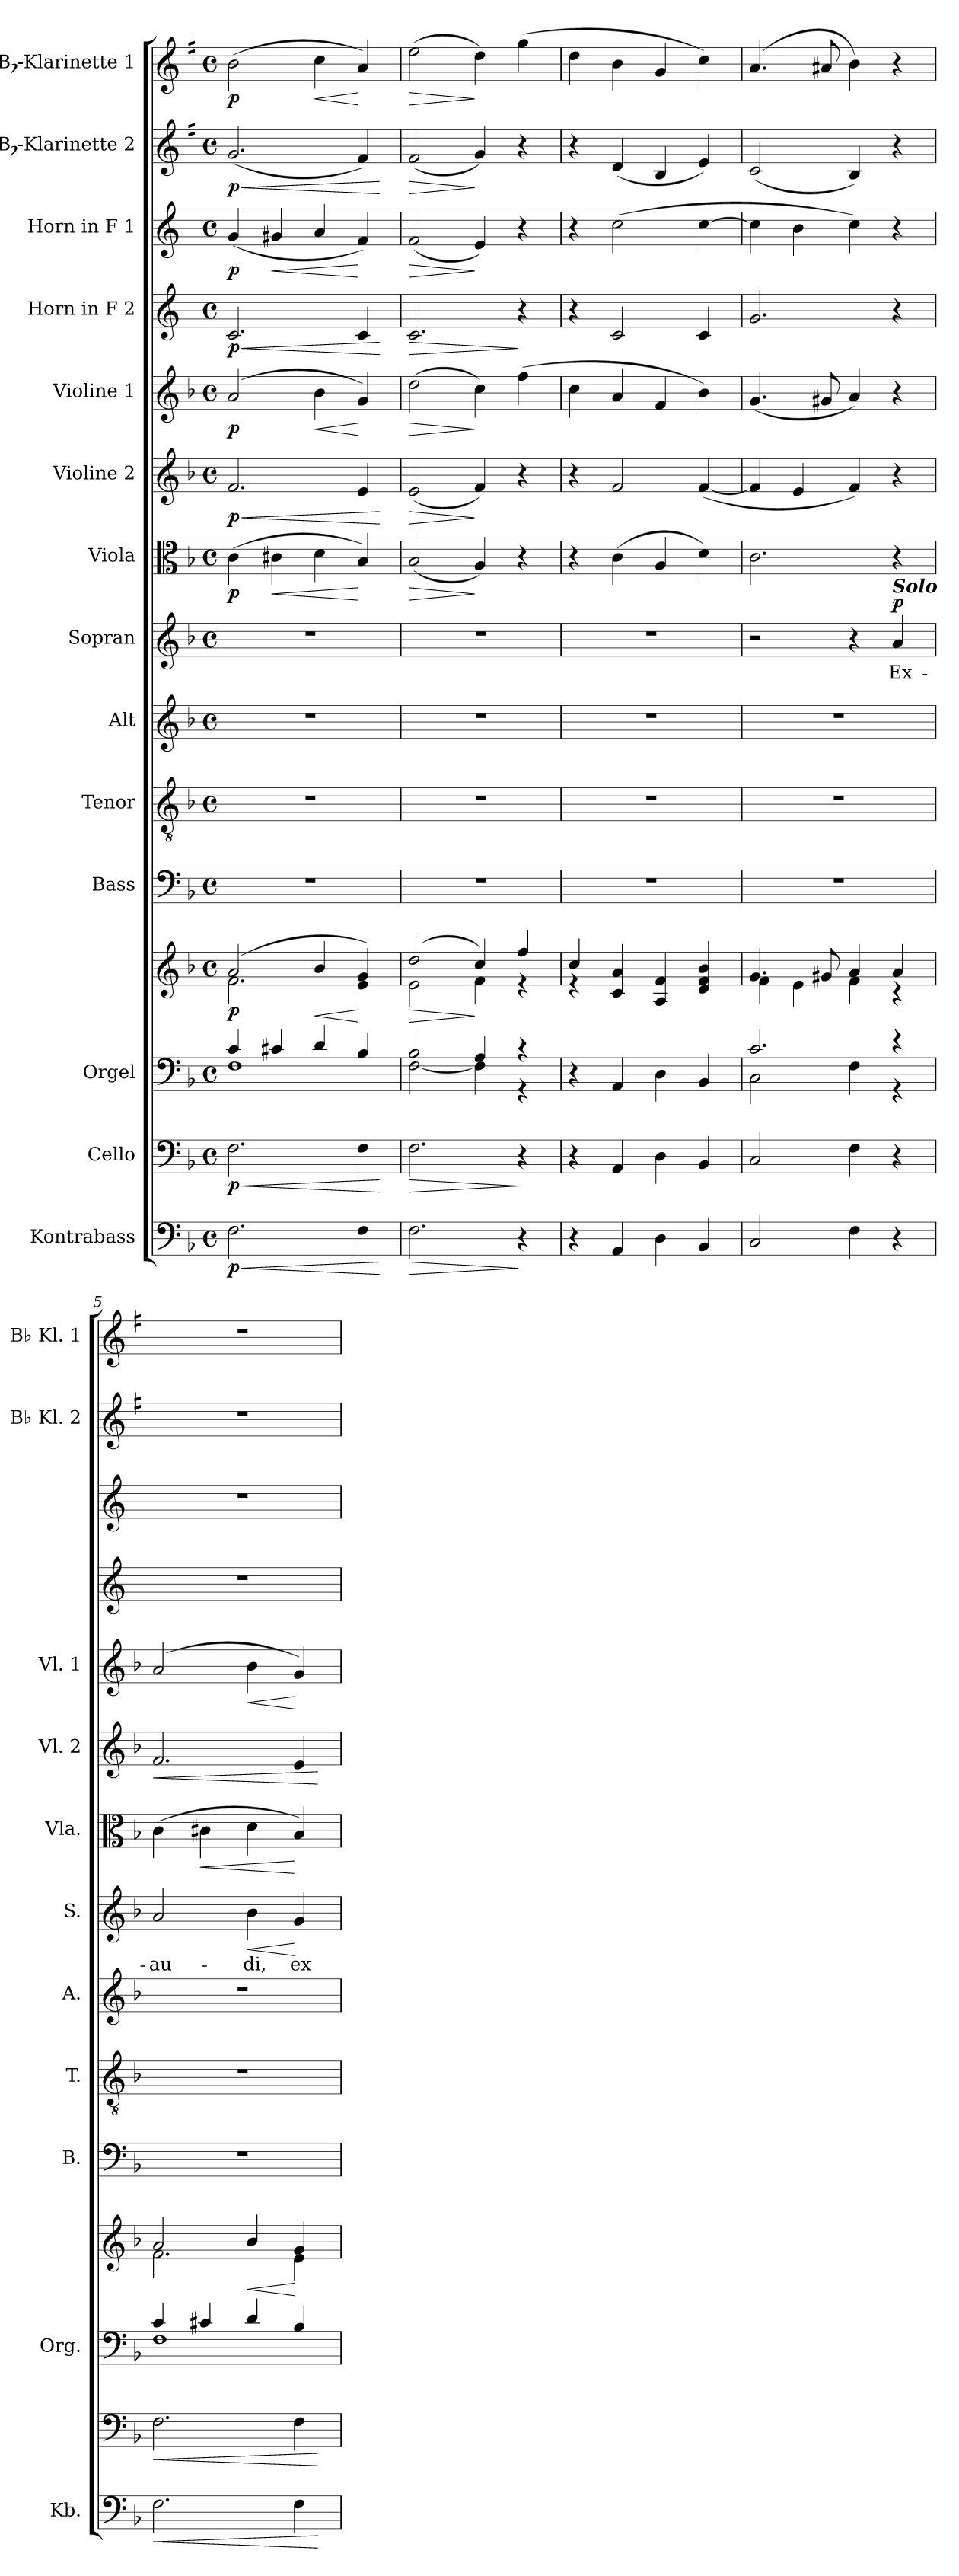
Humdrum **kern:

**kern	**dynam	**kern	**dynam	**kern	**kern	**dynam	**kern	**kern	**kern	**kern	**text	**dynam	**kern	**dynam	**kern	**dynam	**kern	**dynam	**kern	**dynam	**kern	**dynam	**kern	**dynam	**kern	**dynam
*part14	*part14	*part13	*part13	*part12	*part12	*part12	*part11	*part10	*part9	*part8	*part8	*part8	*part7	*part7	*part6	*part6	*part5	*part5	*part4	*part4	*part3	*part3	*part2	*part2	*part1	*part1
*staff15	*staff15	*staff14	*staff14	*staff13	*staff12	*staff12/13	*staff11	*staff10	*staff9	*staff8	*staff8	*staff8	*staff7	*staff7	*staff6	*staff6	*staff5	*staff5	*staff4	*staff4	*staff3	*staff3	*staff2	*staff2	*staff1	*staff1
*I"Kontrabass	*	*I"Cello	*	*I"Orgel	*	*	*I"Bass	*I"Tenor	*I"Alt	*I"Sopran	*	*	*I"Viola	*	*I"Violine 2	*	*I"Violine 1	*	*I"Horn in F 2	*	*I"Horn in F 1	*	*I"Bb-Klarinette 2	*	*I"Bb-Klarinette 1	*
*I'Kb.	*	*	*	*I'Org.	*	*	*I'B.	*I'T.	*I'A.	*I'S.	*	*	*I'Vla.	*	*I'Vl. 2	*	*I'Vl. 1	*	*	*	*	*	*I'Bb Kl. 2	*	*I'Bb Kl. 1	*
*clefF4	*	*clefF4	*	*clefF4	*clefG2	*	*clefF4	*clefGv2	*clefG2	*clefG2	*	*	*clefC3	*	*clefG2	*	*clefG2	*	*clefG2	*	*clefG2	*	*clefG2	*	*clefG2	*
*ITrd7c12	*	*	*	*	*	*	*	*	*	*	*	*	*	*	*	*	*	*	*ITrd4c7	*	*ITrd4c7	*	*ITrd1c2	*	*ITrd1c2	*
*k[b-]	*	*k[b-]	*	*k[b-]	*k[b-]	*	*k[b-]	*k[b-]	*k[b-]	*k[b-]	*	*	*k[b-]	*	*k[b-]	*	*k[b-]	*	*k[b-]	*	*k[b-]	*	*k[b-]	*	*k[b-]	*
*F:	*	*F:	*	*F:	*F:	*	*F:	*F:	*F:	*F:	*	*	*F:	*	*F:	*	*F:	*	*F:	*	*F:	*	*F:	*	*F:	*
*M4/4	*	*M4/4	*	*M4/4	*M4/4	*	*M4/4	*M4/4	*M4/4	*M4/4	*	*	*M4/4	*	*M4/4	*	*M4/4	*	*M4/4	*	*M4/4	*	*M4/4	*	*M4/4	*
*met(c)	*	*met(c)	*	*met(c)	*met(c)	*	*met(c)	*met(c)	*met(c)	*met(c)	*	*	*met(c)	*	*met(c)	*	*met(c)	*	*met(c)	*	*met(c)	*	*met(c)	*	*met(c)	*
=1	=1	=1	=1	=1	=1	=1	=1	=1	=1	=1	=1	=1	=1	=1	=1	=1	=1	=1	=1	=1	=1	=1	=1	=1	=1	=1
!	!LO:HP:b	!	!LO:HP:b	!	!	!	!	!	!	!	!	!	!	!	!	!LO:HP:b	!	!	!	!LO:HP:b	!	!	!	!LO:HP:b	!	!
*	*	*	*	*^	*^	*	*	*	*	*	*	*	*	*	*	*	*	*	*	*	*	*	*	*	*	*
!	!LO:DY:n=1:b	!	!LO:DY:n=1:b	!	!	!	!	!LO:DY:b	!	!	!	!	!	!	!	!LO:DY:b	!	!LO:DY:n=1:b	!	!LO:DY:b	!	!LO:DY:n=1:b	!	!LO:DY:b	!	!LO:DY:n=1:b	!	!LO:DY:b
2.FF\	< p	2.F\	< p	4c/	1F	(2a/	2.f\	p	1r	1r	1r	1r	.	.	(>4c\	p	2.f/	< p	(2a/	p	2.F/	< p	(<4c/	p	(<2.f/	< p	(>2a\	p
!	!	!	!	!	!	!	!	!	!	!	!	!	!	!	!	!LO:HP:b	!	!	!	!	!	!	!	!LO:HP:b	!	!	!	!
.	.	.	.	4c#X/	.	.	.	.	.	.	.	.	.	.	4c#X\	<	.	.	.	.	.	.	4c#X/	<	.	.	.	.
!	!	!	!	!	!	!	!	!LO:HP:b	!	!	!	!	!	!	!	!	!	!	!	!LO:HP:b	!	!	!	!	!	!	!	!LO:HP:b
.	.	.	.	4d/	.	4b-/	.	<	.	.	.	.	.	.	4d\	.	.	.	4b-\	<	.	.	4d/	.	.	.	4b-\	<
4FF\	.	4F\	.	4B-/	.	4g/)	4e\	[	.	.	.	.	.	.	4B-/)	[	4e/	.	4g/)	[	4F/	.	4B-/)	[	4e/)	.	4g/)	[
*	*	*	*	*v	*v	*	*	*	*	*	*	*	*	*	*	*	*	*	*	*	*	*	*	*	*	*	*	*
*	*	*	*	*	*v	*v	*	*	*	*	*	*	*	*	*	*	*	*	*	*	*	*	*	*	*	*	*
.	[	.	[	.	.	.	.	.	.	.	.	.	.	.	.	[	.	.	.	[	.	.	.	[	.	.
=2	=2	=2	=2	=2	=2	=2	=2	=2	=2	=2	=2	=2	=2	=2	=2	=2	=2	=2	=2	=2	=2	=2	=2	=2	=2	=2
!	!LO:HP:b	!	!LO:HP:b	!	!	!LO:HP:b	!	!	!	!	!	!	!	!LO:HP:b	!	!LO:HP:b	!	!LO:HP:b	!	!LO:HP:b	!	!LO:HP:b	!	!LO:HP:b	!	!LO:HP:b
*	*	*	*	*^	*^	*	*	*	*	*	*	*	*	*	*	*	*	*	*	*	*	*	*	*	*	*
2.FF\	>	2.F\	>	2B-/	[<2F\	(2dd/	2e\	>	1r	1r	1r	1r	.	.	(<2B-/	>	(<2e/	>	(>2dd\	>	2.F/	>	(<2B-/	>	(<2e/	>	(>2dd\	>
.	.	.	.	4A/	4F\]	4cc/)	4f\	]	.	.	.	.	.	.	4A/)	]	4f/)	]	4cc\)	]	.	.	4A/)	]	4f/)	]	4cc\)	]
4r	]	4r	]	4r	4r	4ff/	4r	.	.	.	.	.	.	.	4r	.	4r	.	(>4ff\	.	4r	]	4r	.	4r	.	(>4ff\	.
*	*	*	*	*v	*v	*	*	*	*	*	*	*	*	*	*	*	*	*	*	*	*	*	*	*	*	*	*	*
=3	=3	=3	=3	=3	=3	=3	=3	=3	=3	=3	=3	=3	=3	=3	=3	=3	=3	=3	=3	=3	=3	=3	=3	=3	=3	=3	=3
4r	.	4r	.	4r	4cc/	4rd	.	1r	1r	1r	1r	.	.	4r	.	4r	.	4cc\	.	4r	.	4r	.	4r	.	4cc\	.
4AAA/	.	4AA/	.	4AA/	4c/ 4a/	2.ryy	.	.	.	.	.	.	.	(>4c\	.	2f/	.	4a/	.	2F/	.	(>2f\	.	(<4c/	.	4a\	.
4DD\	.	4D\	.	4D\	4A/ 4f/	.	.	.	.	.	.	.	.	4A/	.	.	.	4f/	.	.	.	.	.	4A/	.	4f/	.
4BBB-/	.	4BB-/	.	4BB-/	4d/ 4f/ 4b-/	.	.	.	.	.	.	.	.	4d\)	.	(<[4f/	.	4b-\)	.	4F/	.	[4f\	.	4d/)	.	4b-\)	.
=4	=4	=4	=4	=4	=4	=4	=4	=4	=4	=4	=4	=4	=4	=4	=4	=4	=4	=4	=4	=4	=4	=4	=4	=4	=4	=4	=4
*	*	*	*	*^	*	*	*	*	*	*	*	*	*	*	*	*	*	*	*	*	*	*	*	*	*	*	*
2CC/	.	2C/	.	2.c/	2C\	4.g/	4f\	.	1r	1r	1r	2r	.	.	2.c\	.	4f/]	.	(<4.g/	.	2.c/	.	4f\]	.	(<2B-/	.	(<4.g/	.
.	.	.	.	.	.	.	4e\	.	.	.	.	.	.	.	.	.	4e/	.	.	.	.	.	4e\	.	.	.	.	.
.	.	.	.	.	.	8g#X/	.	.	.	.	.	.	.	.	.	.	.	.	8g#X/	.	.	.	.	.	.	.	8g#X/	.
4FF\	.	4F\	.	.	4F\	4a/	4f\	.	.	.	.	4r	.	.	.	.	4f/)	.	4a/)	.	.	.	4f\)	.	4A/)	.	4a\)	.
!	!	!	!	!	!	!	!	!	!	!	!	!LO:TX:a:Bi:t=Solo	!	!	!	!	!	!	!	!	!	!	!	!	!	!	!	!
!	!	!	!	!	!	!	!	!	!	!	!	!	!LO:LY:b	!LO:DY:a	!	!	!	!	!	!	!	!	!	!	!	!	!	!
4r	.	4r	.	4r	4r	4a/	4rc	.	.	.	.	4a/	Ex-	p	4r	.	4r	.	4r	.	4r	.	4r	.	4r	.	4r	.
=5	=5	=5	=5	=5	=5	=5	=5	=5	=5	=5	=5	=5	=5	=5	=5	=5	=5	=5	=5	=5	=5	=5	=5	=5	=5	=5	=5	=5
!	!LO:HP:b	!	!LO:HP:b	!	!	!	!	!	!	!	!	!	!LO:LY:b	!	!	!	!	!LO:HP:b	!	!	!	!	!	!	!	!	!	!
2.FF\	<	2.F\	<	4c/	1F	2a/	2.f\	.	1r	1r	1r	2a/	-au-	.	(>4c\	.	2.f/	<	(2a/	.	1r	.	1r	.	1r	.	1r	.
!	!	!	!	!	!	!	!	!	!	!	!	!	!	!	!	!LO:HP:b	!	!	!	!	!	!	!	!	!	!	!	!
.	.	.	.	4c#X/	.	.	.	.	.	.	.	.	.	.	4c#X\	<	.	.	.	.	.	.	.	.	.	.	.	.
!	!	!	!	!	!	!	!	!LO:HP:b	!	!	!	!	!LO:LY:b	!LO:HP:b	!	!	!	!	!	!LO:HP:b	!	!	!	!	!	!	!	!
.	.	.	.	4d/	.	4b-/	.	<	.	.	.	4b-\	-di,	<	4d\	.	.	.	4b-\	<	.	.	.	.	.	.	.	.
!	!	!	!	!	!	!	!	!	!	!	!	!	!LO:LY:b	!	!	!	!	!	!	!	!	!	!	!	!	!	!	!
4FF\	.	4F\	.	4B-/	.	4g/	4e\	[	.	.	.	4g/	ex-	[	4B-/)	[	4e/	.	4g/)	[	.	.	.	.	.	.	.	.
*	*	*	*	*v	*v	*	*	*	*	*	*	*	*	*	*	*	*	*	*	*	*	*	*	*	*	*	*	*
*	*	*	*	*	*v	*v	*	*	*	*	*	*	*	*	*	*	*	*	*	*	*	*	*	*	*	*	*
.	[	.	[	.	.	.	.	.	.	.	.	.	.	.	.	[	.	.	.	.	.	.	.	.	.	.
=	=	=	=	=	=	=	=	=	=	=	=	=	=	=	=	=	=	=	=	=	=	=	=	=	=	=
*-	*-	*-	*-	*-	*-	*-	*-	*-	*-	*-	*-	*-	*-	*-	*-	*-	*-	*-	*-	*-	*-	*-	*-	*-	*-	*-
